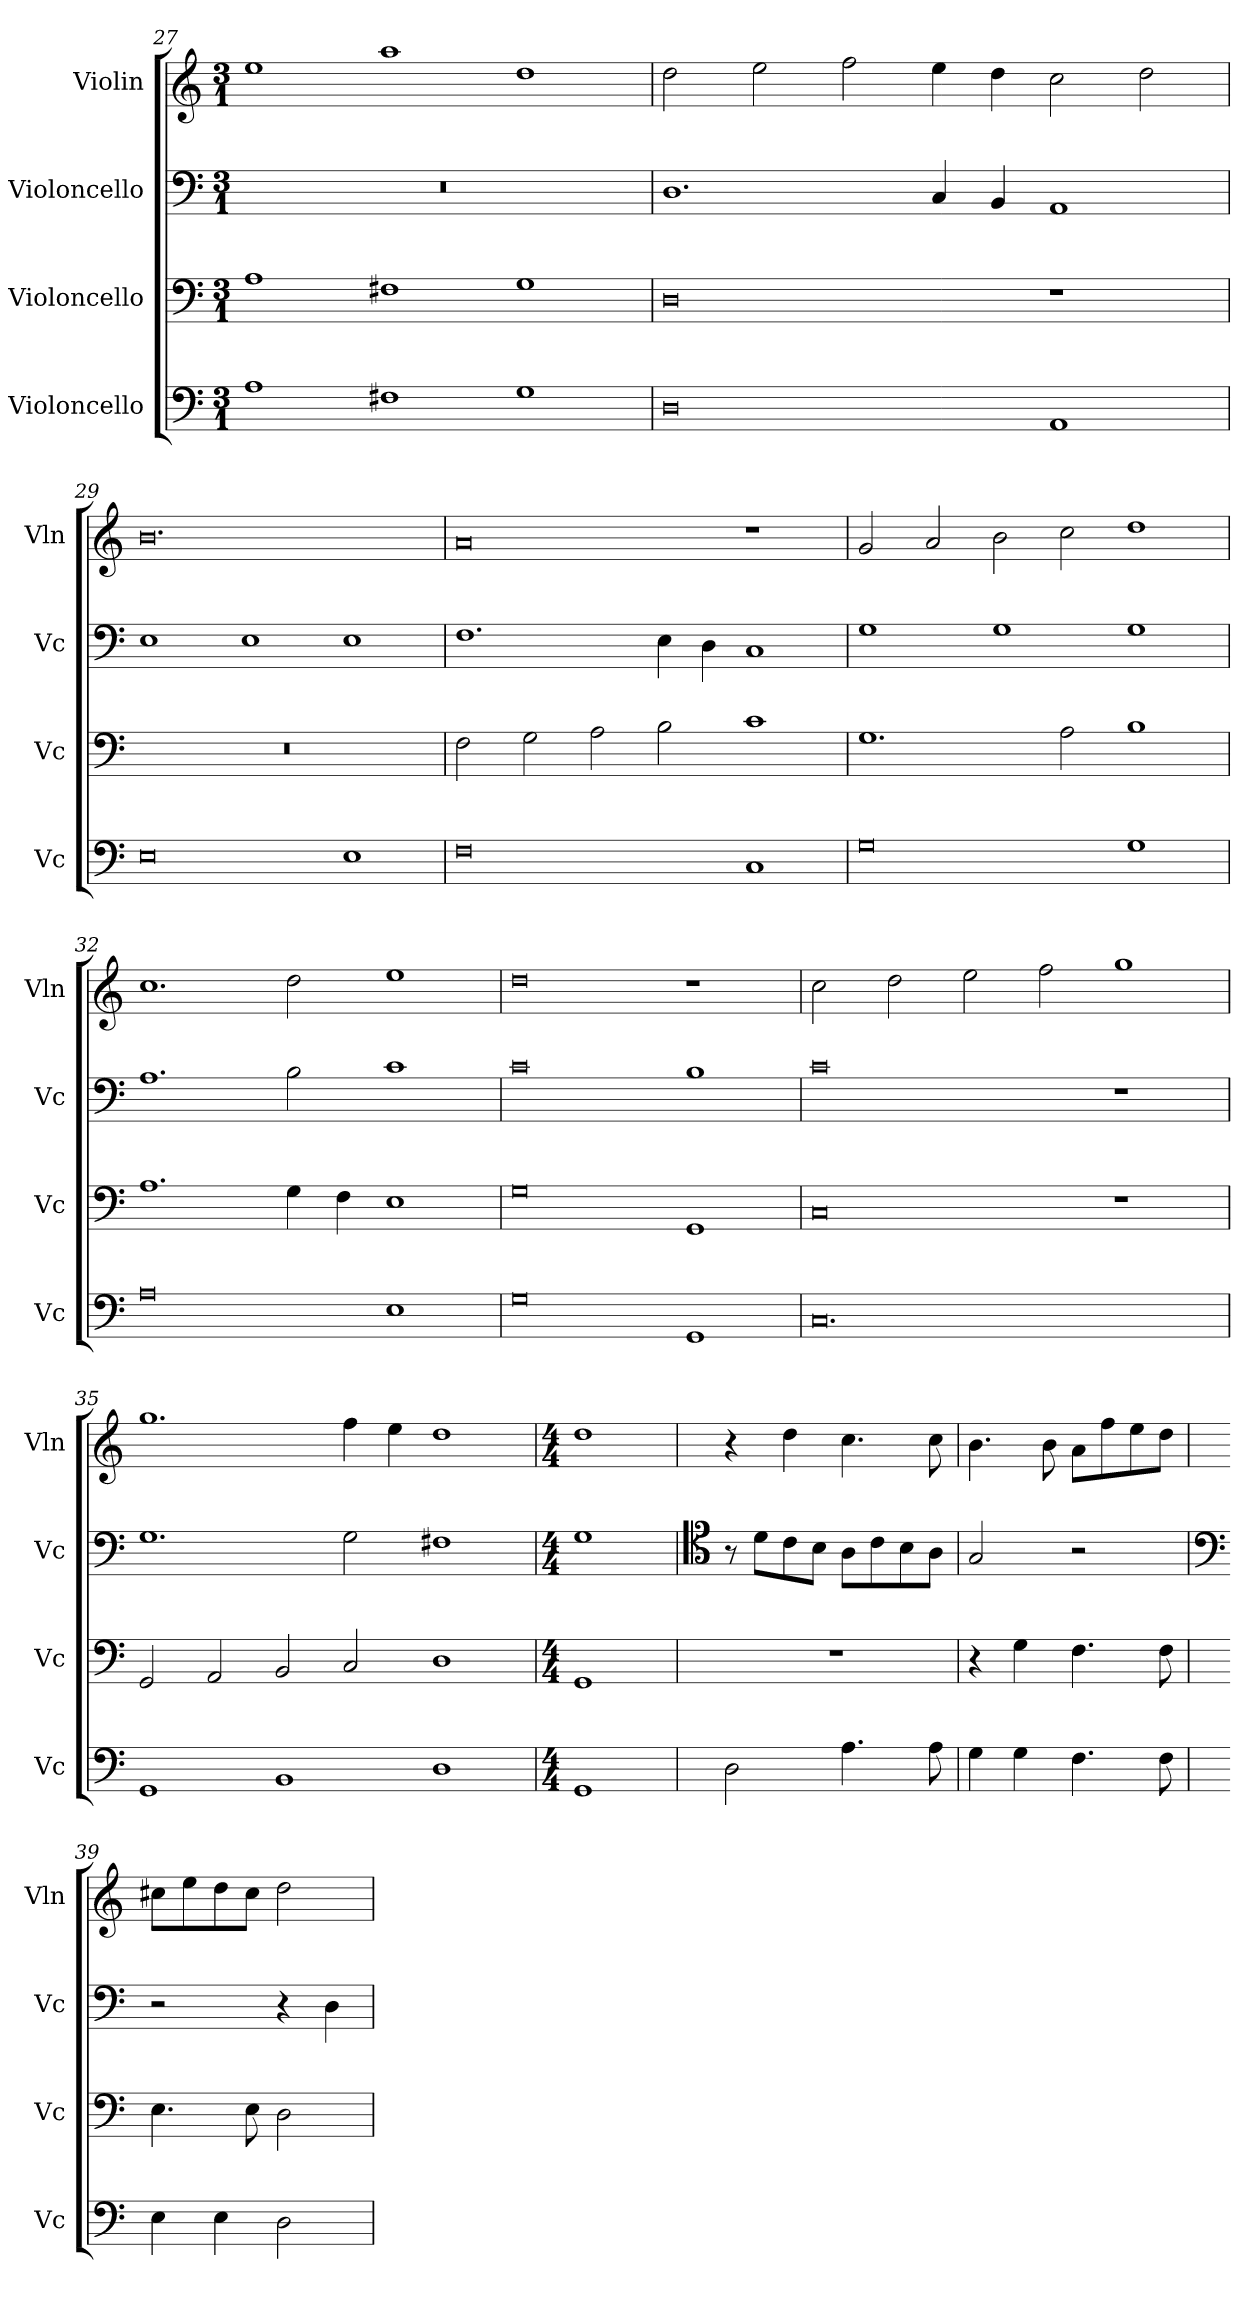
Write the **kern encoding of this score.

**kern	**kern	**kern	**kern
*part4	*part3	*part2	*part1
*staff4	*staff3	*staff2	*staff1
*I"Violoncello	*I"Violoncello	*I"Violoncello	*I"Violin
*I'Vc	*I'Vc	*I'Vc	*I'Vln
*clefF4	*clefF4	*clefF4	*clefG2
*k[]	*k[]	*k[]	*k[]
*M3/1	*M3/1	*M3/1	*M3/1
=27	=27	=27	=27
1A	1A	0.r	1ee
1F#X	1F#X	.	1aa
1G	1G	.	1dd
=28	=28	=28	=28
0D	0D	1.D	2dd\
.	.	.	2ee\
.	.	.	2ff\
.	.	4C/	4ee\
.	.	4BB/	4dd\
1AA	1r	1AA	2cc\
.	.	.	2dd\
=29	=29	=29	=29
0E	0.r	1E	0.b
.	.	1E	.
1E	.	1E	.
=30	=30	=30	=30
0F	2F\	1.F	0a
.	2G\	.	.
.	2A\	.	.
.	2B\	4E\	.
.	.	4D\	.
1C	1c	1C	1r
=31	=31	=31	=31
0G	1.G	1G	2g/
.	.	.	2a/
.	.	1G	2b\
.	2A\	.	2cc\
1G	1B	1G	1dd
=32	=32	=32	=32
0A	1.A	1.A	1.cc
.	4G\	2B\	2dd\
.	4F\	.	.
1E	1E	1c	1ee
=33	=33	=33	=33
0G	0G	0c	0dd
1GG	1GG	1B	1r
=34	=34	=34	=34
0.C	0C	0c	2cc\
.	.	.	2dd\
.	.	.	2ee\
.	.	.	2ff\
.	1r	1r	1gg
=35	=35	=35	=35
1GG	2GG/	1.G	1.gg
.	2AA/	.	.
1BB	2BB/	.	.
.	2C/	2G\	4ff\
.	.	.	4ee\
1D	1D	1F#X	1dd
=36	=36	=36	=36
*M4/4	*M4/4	*M4/4	*M4/4
1GG	1GG	1G	1dd
=37	=37	=37	=37
*	*	*clefC4	*
2D\	1r	8r	4r
.	.	8d\L	.
.	.	8c\	4dd\
.	.	8B\J	.
4.A\	.	8A\L	4.cc\
.	.	8c\	.
.	.	8B\	.
8A\	.	8A\J	8cc\
=38	=38	=38	=38
4G\	4r	2G/	4.b\
4G\	4G\	.	.
.	.	.	8b\
4.F\	4.F\	2r	8a\L
.	.	.	8ff\
.	.	.	8ee\
8F\	8F\	.	8dd\J
=39	=39	=39	=39
*	*	*clefF4	*
4E\	4.E\	2r	8cc#X\L
.	.	.	8ee\
4E\	.	.	8dd\
.	8E\	.	8cc#\J
2D\	2D\	4r	2dd\
.	.	4D\	.
=	=	=	=
*-	*-	*-	*-
